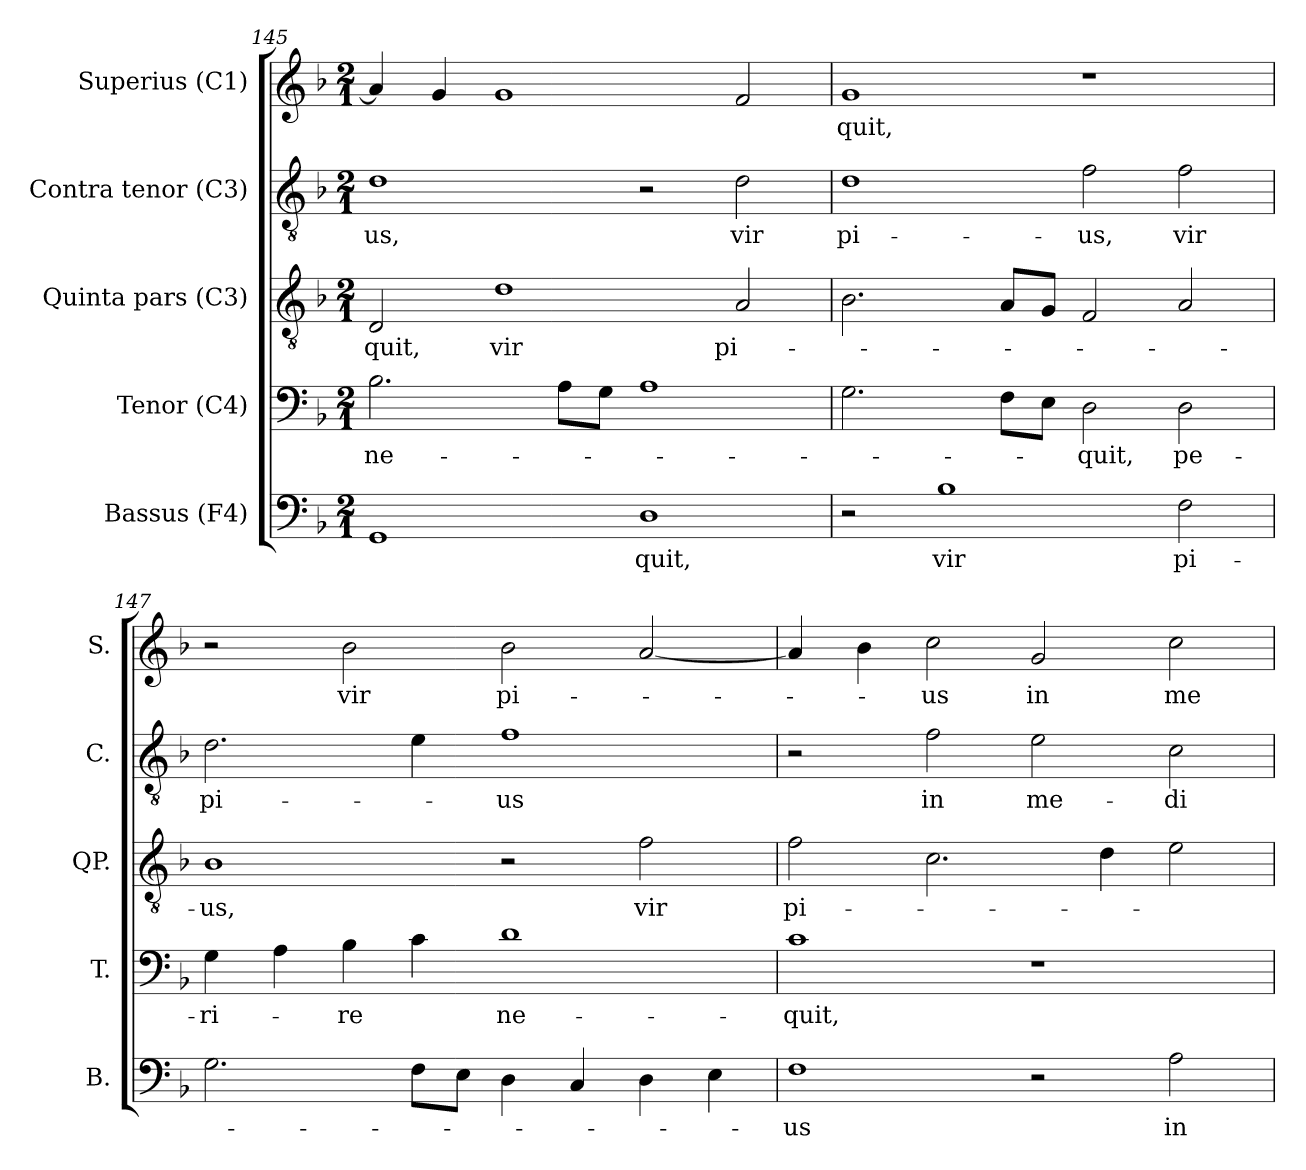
**kern	**text	**kern	**text	**kern	**text	**kern	**text	**kern	**text
*part5	*part5	*part4	*part4	*part3	*part3	*part2	*part2	*part1	*part1
*staff5	*staff5	*staff4	*staff4	*staff3	*staff3	*staff2	*staff2	*staff1	*staff1
*I"Bassus (F4)	*	*I"Tenor (C4)	*	*I"Quinta pars (C3)	*	*I"Contra tenor (C3)	*	*I"Superius (C1)	*
*I'B.	*	*I'T.	*	*I'QP.	*	*I'C.	*	*I'S.	*
*clefF4	*	*clefF4	*	*clefGv2	*	*clefGv2	*	*clefG2	*
*	*	*ITrd7c12	*	*ITrd7c12	*	*ITrd7c12	*	*	*
*k[b-]	*	*k[b-]	*	*k[b-]	*	*k[b-]	*	*k[b-]	*
*F:	*	*F:	*	*F:	*	*F:	*	*F:	*
*M2/1	*	*M2/1	*	*M2/1	*	*M2/1	*	*M2/1	*
=145	=145	=145	=145	=145	=145	=145	=145	=145	=145
!	!	!	!LO:LY:b:color=#000000	!	!	!	!	!	!
!	!	!	!	!	!LO:LY:b:color=#000000	!	!	!	!
!	!	!	!	!	!	!	!LO:LY:b:color=#000000	!	!
1GGi	.	2.BB-i\	ne-	2DDi/	-quit,	1Di	-us,	4ai/]	.
.	.	.	.	.	.	.	.	4gi/	.
!	!	!	!	!	!LO:LY:b:color=#000000	!	!	!	!
.	.	.	.	1Di	vir	.	.	1gi	.
.	.	8AAi\L	.	.	.	.	.	.	.
.	.	8GGi\J	.	.	.	.	.	.	.
!	!LO:LY:b:color=#000000	!	!	!	!	!	!	!	!
1Di	-quit,	1AAi	.	.	.	2r	.	.	.
!	!	!	!	!	!LO:LY:b:color=#000000	!	!	!	!
!	!	!	!	!	!	!	!LO:LY:b:color=#000000	!	!
.	.	.	.	2AAi/	pi-	2Di\	vir	2fi/	.
!!LO:PB:g=z
=146	=146	=146	=146	=146	=146	=146	=146	=146	=146
!	!	!	!	!	!	!	!LO:LY:b:color=#000000	!	!
!	!	!	!	!	!	!	!	!	!LO:LY:b:color=#000000
2r	.	2.GGi\	.	2.BB-i\	.	1Di	pi-	1gi	-quit,
!	!LO:LY:b:color=#000000	!	!	!	!	!	!	!	!
1B-i	vir	.	.	.	.	.	.	.	.
.	.	8FFi\L	.	8AAi/L	.	.	.	.	.
.	.	8EEi\J	.	8GGi/J	.	.	.	.	.
!	!	!	!LO:LY:b:color=#000000	!	!	!	!	!	!
!	!	!	!	!	!	!	!LO:LY:b:color=#000000	!	!
.	.	2DDi\	-quit,	2FFi/	.	2Fi\	-us,	1r	.
!	!LO:LY:b:color=#000000	!	!	!	!	!	!	!	!
!	!	!	!LO:LY:b:color=#000000	!	!	!	!	!	!
!	!	!	!	!	!	!	!LO:LY:b:color=#000000	!	!
2Fi\	pi-	2DDi\	pe-	2AAi/	.	2Fi\	vir	.	.
=147	=147	=147	=147	=147	=147	=147	=147	=147	=147
!	!	!	!LO:LY:b:color=#000000	!	!	!	!	!	!
!	!	!	!	!	!LO:LY:b:color=#000000	!	!	!	!
!	!	!	!	!	!	!	!LO:LY:b:color=#000000	!	!
2.Gi\	.	4GGi\	-ri-	1BB-i	-us,	2.Di\	pi-	2r	.
.	.	4AAi\	.	.	.	.	.	.	.
!	!	!	!LO:LY:b:color=#000000	!	!	!	!	!	!
!	!	!	!	!	!	!	!	!	!LO:LY:b:color=#000000
.	.	4BB-i\	-re	.	.	.	.	2b-i\	vir
8Fi\L	.	4Ci\	.	.	.	4Ei\	.	.	.
8Ei\J	.	.	.	.	.	.	.	.	.
!	!	!	!LO:LY:b:color=#000000	!	!	!	!	!	!
!	!	!	!	!	!	!	!LO:LY:b:color=#000000	!	!
!	!	!	!	!	!	!	!	!	!LO:LY:b:color=#000000
4Di\	.	1Di	ne-	2r	.	1Fi	-us	2b-i\	pi-
4Ci/	.	.	.	.	.	.	.	.	.
!	!	!	!	!	!LO:LY:b:color=#000000	!	!	!	!
4Di\	.	.	.	2Fi\	vir	.	.	[2ai/	.
4Ei\	.	.	.	.	.	.	.	.	.
=148	=148	=148	=148	=148	=148	=148	=148	=148	=148
!	!LO:LY:b:color=#000000	!	!	!	!	!	!	!	!
!	!	!	!LO:LY:b:color=#000000	!	!	!	!	!	!
!	!	!	!	!	!LO:LY:b:color=#000000	!	!	!	!
1Fi	-us	1Ci	-quit,	2Fi\	pi-	2r	.	4ai/]	.
.	.	.	.	.	.	.	.	4b-i\	.
!	!	!	!	!	!	!	!LO:LY:b:color=#000000	!	!
!	!	!	!	!	!	!	!	!	!LO:LY:b:color=#000000
.	.	.	.	2.Ci\	.	2Fi\	in	2cci\	-us
!	!	!	!	!	!	!	!LO:LY:b:color=#000000	!	!
!	!	!	!	!	!	!	!	!	!LO:LY:b:color=#000000
2r	.	1r	.	.	.	2Ei\	me-	2gi/	in
.	.	.	.	4Di\	.	.	.	.	.
!	!LO:LY:b:color=#000000	!	!	!	!	!	!	!	!
!	!	!	!	!	!	!	!LO:LY:b:color=#000000	!	!
!	!	!	!	!	!	!	!	!	!LO:LY:b:color=#000000
2Ai\	in	.	.	2Ei\	.	2Ci\	-di-	2cci\	me-
=	=	=	=	=	=	=	=	=	=
*-	*-	*-	*-	*-	*-	*-	*-	*-	*-
